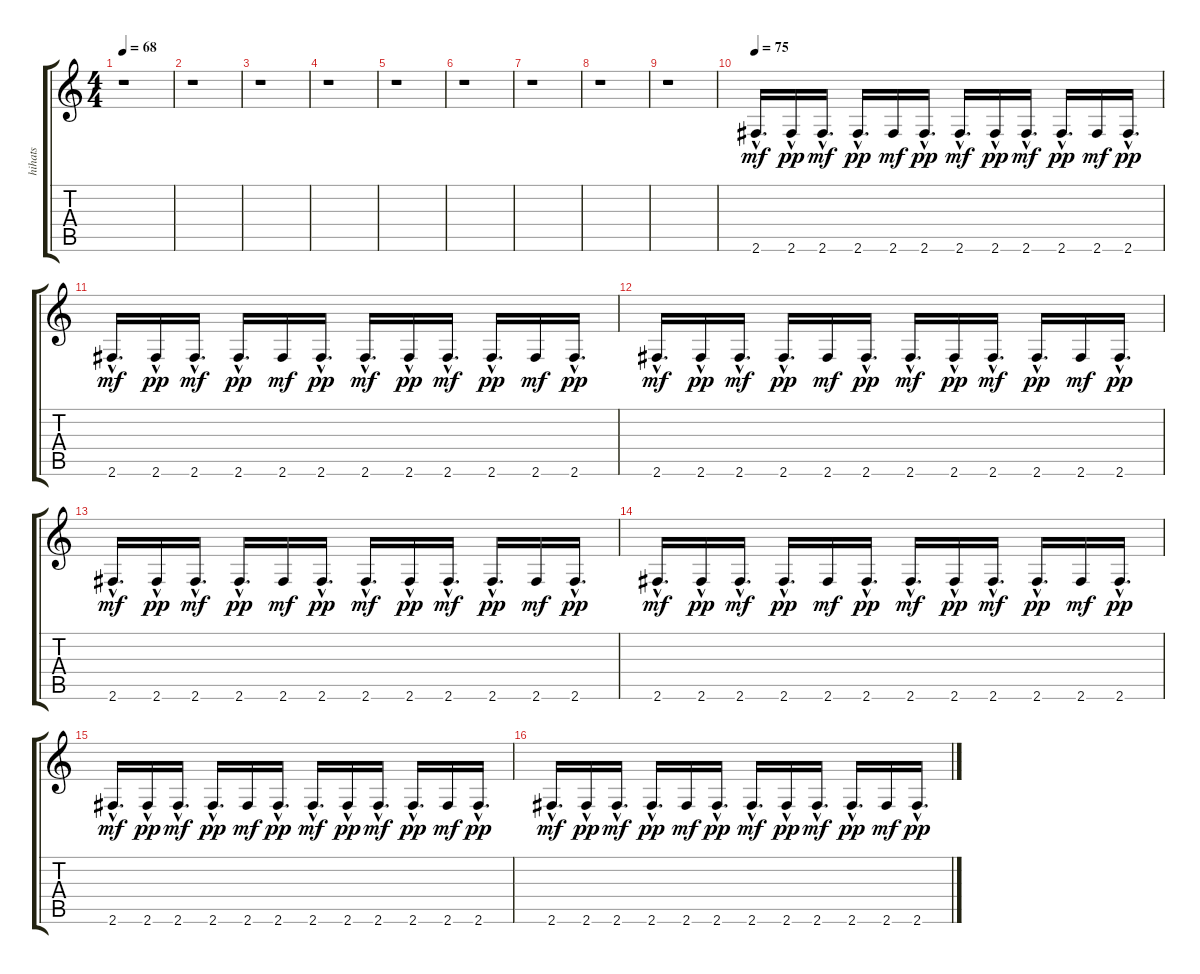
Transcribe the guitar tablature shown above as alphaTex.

\track ("hihats" "hihats") {instrument distortionguitar}
\staff {score tabs}
\tuning (E4 B3 G3 D3 A2 E2) {hide}
\ts (4 4)
\tempo 68
\clef g2
\ks c
r.1{dy mf instrument distortionguitar} |
r.1 |
r.1 |
r.1 |
r.1 |
r.1 |
r.1 |
r.1 |
r.1 |
\tempo 75
2.6{hac}.16{d} 2.6{hac}.16{dy pp} 2.6{hac}.16{d dy mf} 2.6{hac}.16{d dy pp} 2.6.16{dy mf} 2.6{hac}.16{d dy pp} 2.6{hac}.16{d dy mf} 2.6{hac}.16{dy pp} 2.6{hac}.16{d dy mf} 2.6{hac}.16{d dy pp} 2.6.16{dy mf} 2.6{hac}.16{d dy pp} |
2.6{hac}.16{d dy mf} 2.6{hac}.16{dy pp} 2.6{hac}.16{d dy mf} 2.6{hac}.16{d dy pp} 2.6.16{dy mf} 2.6{hac}.16{d dy pp} 2.6{hac}.16{d dy mf} 2.6{hac}.16{dy pp} 2.6{hac}.16{d dy mf} 2.6{hac}.16{d dy pp} 2.6.16{dy mf} 2.6{hac}.16{d dy pp} |
2.6{hac}.16{d dy mf} 2.6{hac}.16{dy pp} 2.6{hac}.16{d dy mf} 2.6{hac}.16{d dy pp} 2.6.16{dy mf} 2.6{hac}.16{d dy pp} 2.6{hac}.16{d dy mf} 2.6{hac}.16{dy pp} 2.6{hac}.16{d dy mf} 2.6{hac}.16{d dy pp} 2.6.16{dy mf} 2.6{hac}.16{d dy pp} |
2.6{hac}.16{d dy mf} 2.6{hac}.16{dy pp} 2.6{hac}.16{d dy mf} 2.6{hac}.16{d dy pp} 2.6.16{dy mf} 2.6{hac}.16{d dy pp} 2.6{hac}.16{d dy mf} 2.6{hac}.16{dy pp} 2.6{hac}.16{d dy mf} 2.6{hac}.16{d dy pp} 2.6.16{dy mf} 2.6{hac}.16{d dy pp} |
2.6{hac}.16{d dy mf} 2.6{hac}.16{dy pp} 2.6{hac}.16{d dy mf} 2.6{hac}.16{d dy pp} 2.6.16{dy mf} 2.6{hac}.16{d dy pp} 2.6{hac}.16{d dy mf} 2.6{hac}.16{dy pp} 2.6{hac}.16{d dy mf} 2.6{hac}.16{d dy pp} 2.6.16{dy mf} 2.6{hac}.16{d dy pp} |
2.6{hac}.16{d dy mf} 2.6{hac}.16{dy pp} 2.6{hac}.16{d dy mf} 2.6{hac}.16{d dy pp} 2.6.16{dy mf} 2.6{hac}.16{d dy pp} 2.6{hac}.16{d dy mf} 2.6{hac}.16{dy pp} 2.6{hac}.16{d dy mf} 2.6{hac}.16{d dy pp} 2.6.16{dy mf} 2.6{hac}.16{d dy pp} |
2.6{hac}.16{d dy mf} 2.6{hac}.16{dy pp} 2.6{hac}.16{d dy mf} 2.6{hac}.16{d dy pp} 2.6.16{dy mf} 2.6{hac}.16{d dy pp} 2.6{hac}.16{d dy mf} 2.6{hac}.16{dy pp} 2.6{hac}.16{d dy mf} 2.6{hac}.16{d dy pp} 2.6.16{dy mf} 2.6{hac}.16{d dy pp}
